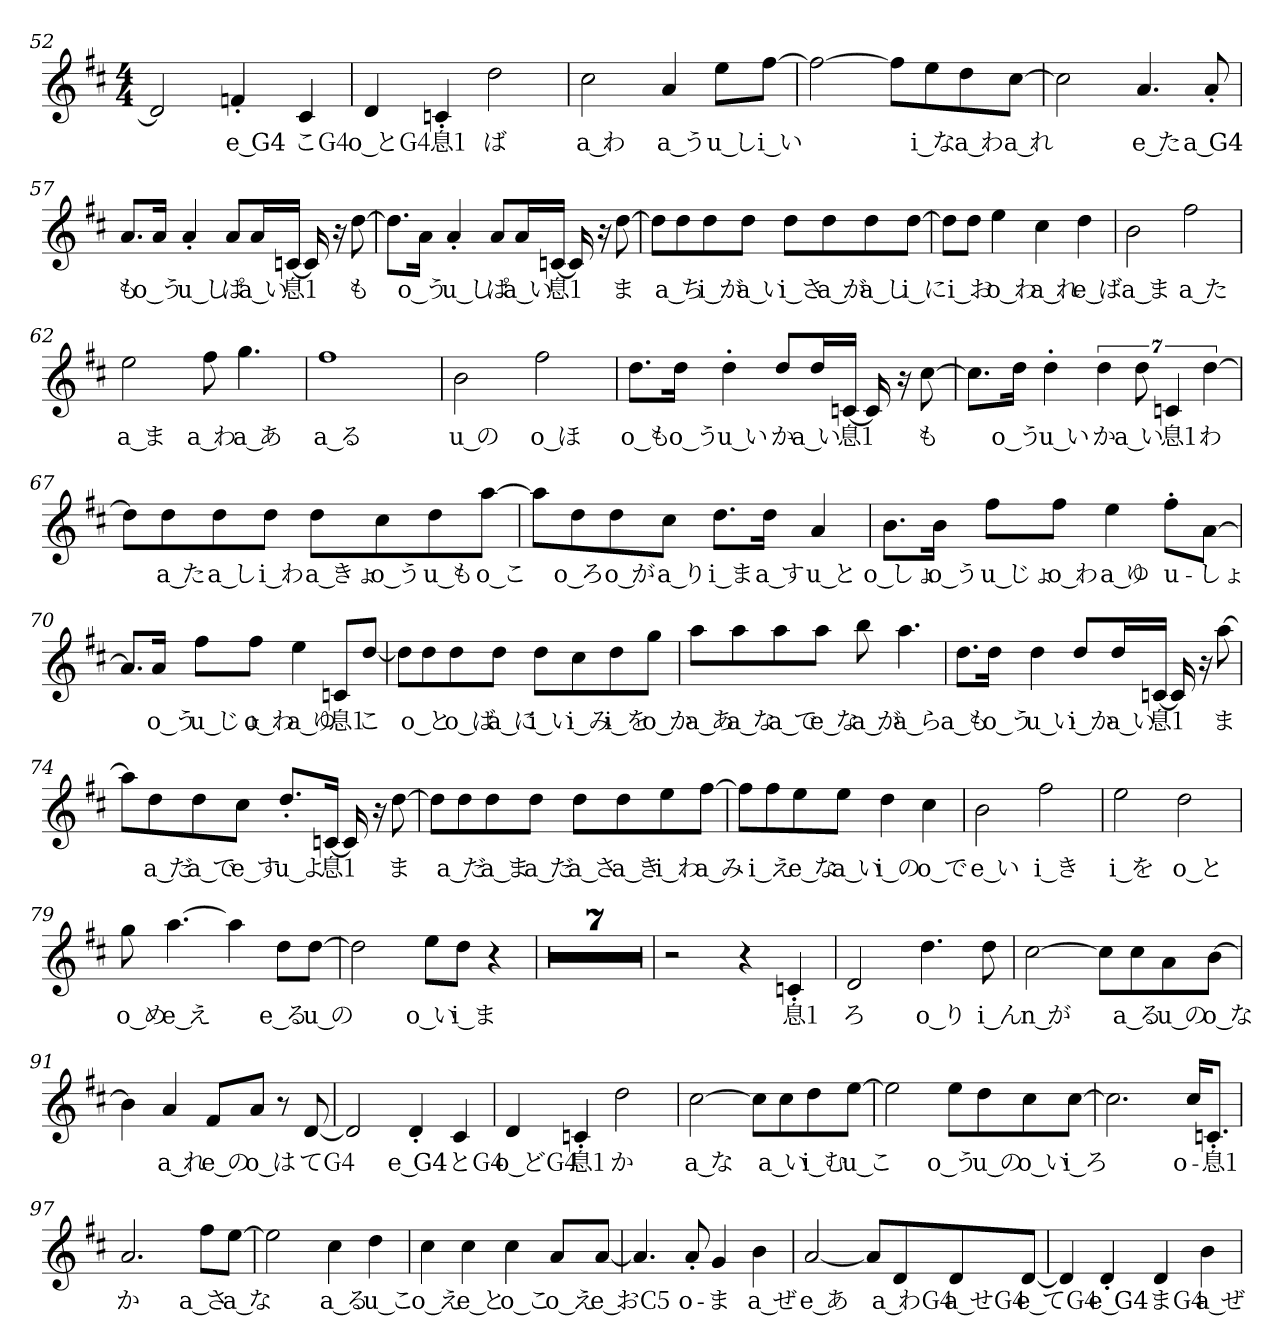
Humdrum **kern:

**kern	**text
*part1	*part1
*staff1	*staff1
*clefG2	*
*k[f#c#]	*
*M4/4	*
=52	=52
2d]	.
4fn'	e G4
4c#	- こG4
=53	=53
4d	o とG4
4cn'	息1
2dd	- ば
=54	=54
2cc#	a わ
4a	a う
8eeL	u し
[8ff#J	i い
=55	=55
2ff#_	.
8ff#L]	.
8ee	i な
8dd	a わ
[8cc#J	a れ
=56	=56
2cc#]	.
4.a	e た
8a'	a G4
=57	=57
8.aL	- も
16aJk	o う
4a'	u し
8aL	- ぱ
16aL	a い
[16cnJJ	息1
16c]	.
16r	.
[8dd	- も
=58	=58
8.ddL]	.
16aJk	o う
4a'	u し
8aL	- ぱ
16aL	a い
[16cnJJ	息1
16c]	.
16r	.
[8dd	- ま
=59	=59
8ddL]	.
8dd	a ち
8dd	i が
8ddJ	a い
8ddL	i さ
8dd	a が
8dd	a し
[8ddJ	i に
=60	=60
8ddL]	.
8ddJ	i お
4ee	o わ
4cc#	a れ
4dd	e ば
=61	=61
2b	a ま
2ff#	a た
=62	=62
2ee	a ま
8ff#	a わ
4.gg	a あ
=63	=63
1ff#	a る
=64	=64
2b	u の
2ff#	o ほ
=65	=65
8.ddL	o も
16ddJk	o う
4dd'	u い
8ddL	- か
16ddL	a い
[16cnJJ	息1
16c]	.
16r	.
[8cc#	- も
=66	=66
8.cc#L]	.
16ddJk	o う
4dd'	u い
7dd	- か
14dd	a い
7cn	息1
[7dd	- わ
=67	=67
8ddL]	.
8dd	a た
8dd	a し
8ddJ	i わ
8ddL	a きょ
8cc#	o う
8dd	u も
[8aaJ	o こ
=68	=68
8aaL]	.
8dd	o ろ
8dd	o が
8cc#J	a り
8.ddL	i ま
16ddJk	a す
4a	u と
=69	=69
8.bL	o しょ
16bJk	o う
8ff#L	u じょ
8ff#J	o わ
4ee	a ゆ
8ff#'L	u-
[8aJ	- しょ
=70	=70
8.aL]	.
16aJk	o う
8ff#L	u じょ
8ff#J	o わ
4ee	a ゆ
8cnL	息1
[8ddJ	- こ
=71	=71
8ddL]	.
8dd	o と
8dd	o ば
8ddJ	a に
8ddL	i い
8cc#	i み
8dd	i を
8ggJ	o か
=72	=72
8aaL	a あ
8aa	a な
8aa	a で
8aaJ	e な
8bb	a が
4.aa	a ら
=73	=73
8.ddL	a も
16ddJk	o う
4dd	u い
8ddL	i か
16ddL	a い
[16cnJJ	息1
16c]	.
16r	.
[8aa	- ま
=74	=74
8aaL]	.
8dd	a だ
8dd	a で
8cc#J	e す
8.dd'L	u よ
[16cnJk	息1
16c]	.
16r	.
[8dd	- ま
=75	=75
8ddL]	.
8dd	a だ
8dd	a ま
8ddJ	a だ
8ddL	a さ
8dd	a き
8ee	i わ
[8ff#J	a み
=76	=76
8ff#L]	.
8ff#	i え
8ee	e な
8eeJ	a い
4dd	i の
4cc#	o で
=77	=77
2b	e い
2ff#	i き
=78	=78
2ee	i を
2dd	o と
=79	=79
8gg	o め
[4.aa	e え
4aa]	.
8ddL	e る
[8ddJ	u の
=80	=80
2dd]	.
8eeL	o い
8ddJ	i ま
4r	.
=81	=81
1r	.
=82	=82
1r	.
=83	=83
1r	.
=84	=84
1r	.
=85	=85
1r	.
=86	=86
1r	.
=87	=87
1r	.
=88	=88
2r	.
4r	.
4cn'	息1
=89	=89
2d	- ろ
4.dd	o り
8dd	i ん
=90	=90
[2cc#	n が
8cc#L]	.
8cc#	a る
8a	u の
[8bJ	o な
=91	=91
4b]	.
4a	a れ
8f#L	e の
8aJ	o は
8r	.
[8d	- てG4
=92	=92
2d]	.
4d'	e G4
4c#	- とG4
=93	=93
4d	o どG4
4cn'	息1
2dd	- か
=94	=94
[2cc#	a な
8cc#L]	.
8cc#	a い
8dd	i む
[8eeJ	u こ
=95	=95
2ee]	.
8eeL	o う
8dd	u の
8cc#	o い
[8cc#J	i ろ
=96	=96
2.cc#]	.
16cc#KL	o-
8.cn'J	息1
=97	=97
2.a	- か
8ff#L	a さ
[8eeJ	a な
=98	=98
2ee]	.
4cc#	a る
4dd	u こ
=99	=99
4cc#	o え
4cc#	e と
4cc#	o こ
8aL	o え
[8aJ	e おC5
=100	=100
4.a]	.
8a'	o-
4g	- ま
4b	a ぜ
=101	=101
[2a	e あ
8aL]	.
8d	a わG4
8d	a せG4
[8dJ	e てG4
=102	=102
4d]	.
4d'	e G4
4d	- まG4
4b	a ぜ
=	=
*-	*-
